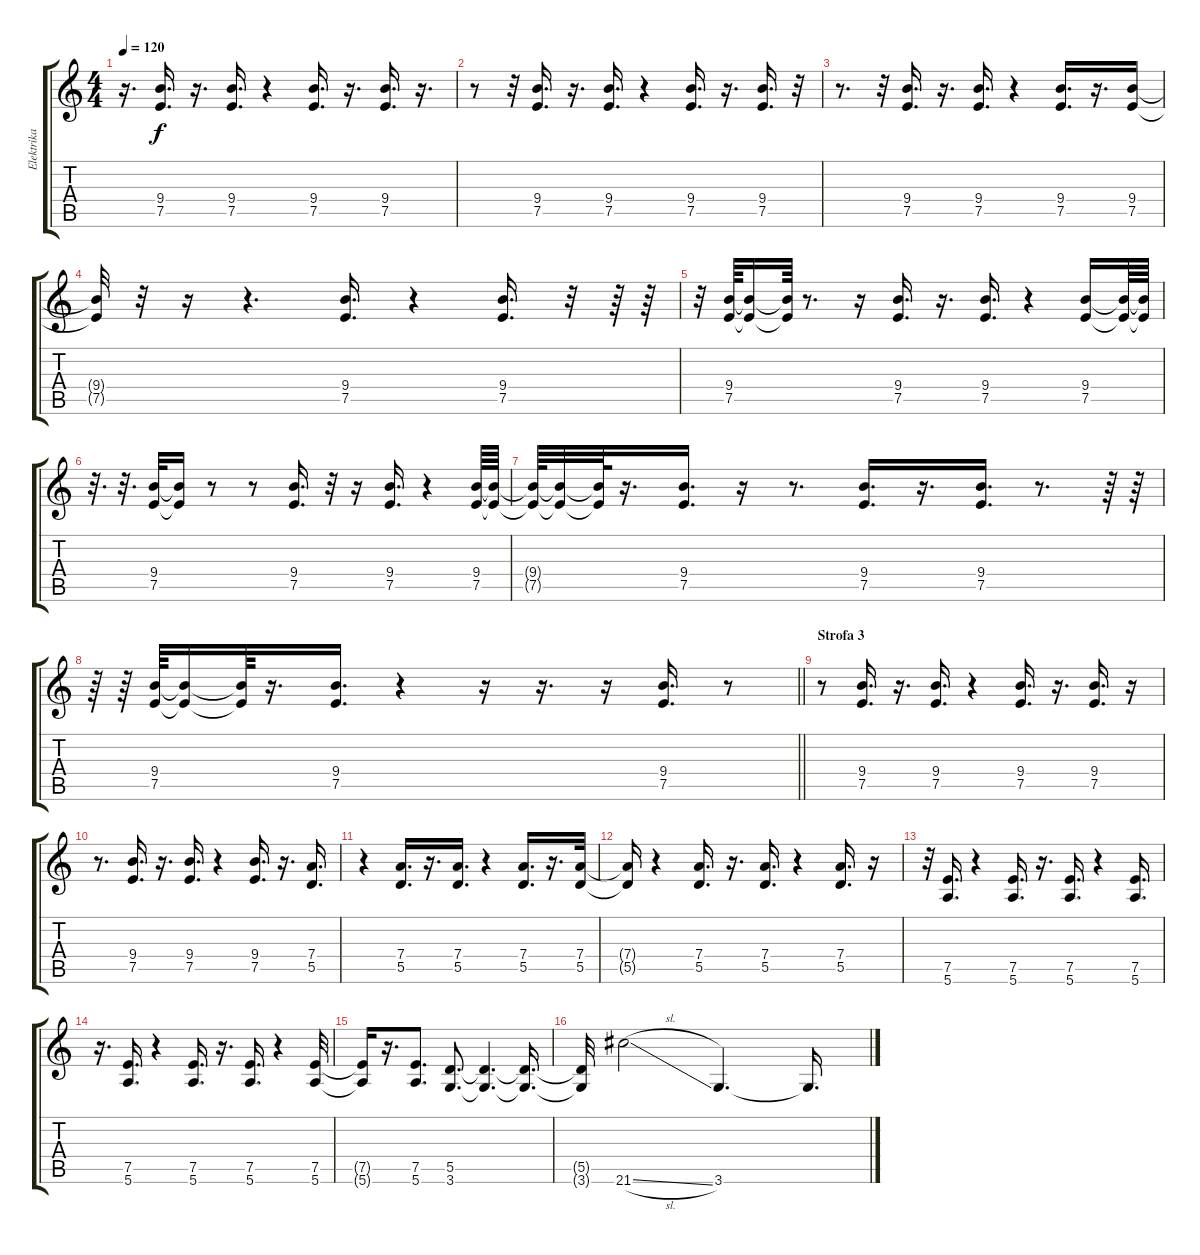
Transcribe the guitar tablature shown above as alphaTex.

\track ("Elektrika Bregovic" "Elektrika ") {instrument distortionguitar}
\staff {score tabs}
\tuning (E4 B3 G3 D3 A2 E2) {hide}
\ts (4 4)
\tempo 120
\clef g2
\ks c
r.16{d dy f} (9.4 7.5).16{d} r.16{d} (9.4 7.5).16{d} r.4 (9.4 7.5).16{d} r.16{d} (9.4 7.5).16{d} r.16{d} |
r.8 r.32 (9.4 7.5).16{d} r.16{d} (9.4 7.5).16{d} r.4 (9.4 7.5).16{d} r.16{d} (9.4 7.5).16{d} r.32 |
r.8{d} r.32 (9.4 7.5).16{d} r.16{d} (9.4 7.5).16{d} r.4 (9.4 7.5).16{d} r.16{d} (9.4 7.5).16 |
(9.4{t} 7.5{t}).32 r.32 r.16 r.4{d} (9.4 7.5).16{d} r.4 (9.4 7.5).16{d} r.32 r.64 r.64 |
r.32 (9.4 7.5).64 (9.4{t} 7.5{t}).16 (9.4{t} 7.5{t}).64 r.8{d} r.16 (9.4 7.5).16{d} r.16{d} (9.4 7.5).16{d} r.4 (9.4 7.5).16 (9.4{t} 7.5{t}).64 (9.4{t} 7.5{t}).64 |
r.32{d} r.32{d} (9.4 7.5).32 (9.4{t} 7.5{t}).16 r.8 r.8 (9.4 7.5).16{d} r.32 r.16 (9.4 7.5).16{d} r.4 (9.4 7.5).64 (9.4{t} 7.5{t}).64 |
(9.4{t} 7.5{t}).64 (9.4{t} 7.5{t}).32 (9.4{t} 7.5{t}).64 r.16{d} (9.4 7.5).16{d} r.16 r.8{d} (9.4 7.5).16{d} r.16{d} (9.4 7.5).16{d} r.8{d} r.64 r.64 |
\barLineRight lightlight
r.64 r.64 (9.4 7.5).64 (9.4{t} 7.5{t}).16 (9.4{t} 7.5{t}).64 r.16{d} (9.4 7.5).16{d} r.4 r.16 r.16{d} r.16 (9.4 7.5).16{d} r.8 |
\section ("" "Strofa 3")
r.8 (9.4 7.5).16{d} r.16{d} (9.4 7.5).16{d} r.4 (9.4 7.5).16{d} r.16{d} (9.4 7.5).16{d} r.16 |
r.8{d} (9.4 7.5).16{d} r.16{d} (9.4 7.5).16{d} r.4 (9.4 7.5).16{d} r.16{d} (7.4 5.5).16{d} |
r.4 (7.4 5.5).16{d} r.16{d} (7.4 5.5).16{d} r.4 (7.4 5.5).16{d} r.16{d} (7.4 5.5).32 |
(7.4{t} 5.5{t}).16 r.4 (7.4 5.5).16{d} r.16{d} (7.4 5.5).16{d} r.4 (7.4 5.5).16{d} r.16 |
r.32 (7.5 5.6).16{d} r.4 (7.5 5.6).16{d} r.16{d} (7.5 5.6).16{d} r.4 (7.5 5.6).16{d} |
r.16{d} (7.5 5.6).16{d} r.4 (7.5 5.6).16{d} r.16{d} (7.5 5.6).16{d} r.4 (7.5 5.6).32 |
(7.5{t} 5.6{t}).16 r.16{d} (7.5 5.6).8{d} (5.5 3.6).8{d} (5.5{t} 3.6{t}).4{d} (5.5{t} 3.6{t}).16{d} |
(5.5{t} 3.6{t}).32 21.6{sl}.2 3.6.4{d} 3.6{t}.16{d}
